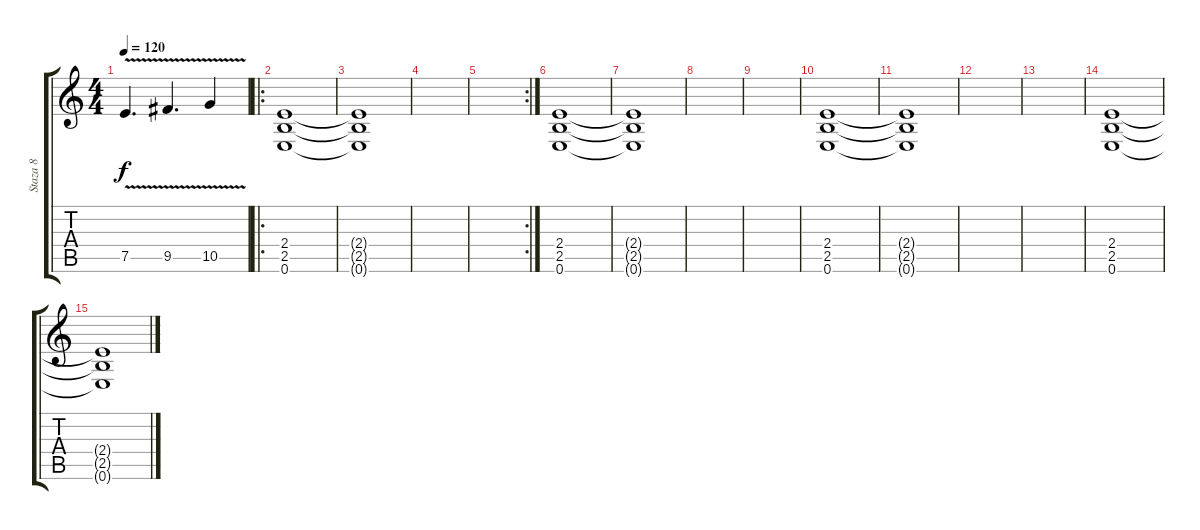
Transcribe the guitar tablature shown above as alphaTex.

\track ("Staza 8" "Staza 8") {instrument distortionguitar}
\staff {score tabs}
\tuning (E4 B3 G3 D3 A2 E2) {hide}
\ts (4 4)
\tempo 120
\clef g2
\ks c
7.5{v}.4{d dy f} 9.5{v}.4{d} 10.5{v}.4 |
\ro
(2.4 2.5 0.6).1 |
(2.4{t} 2.5{t} 0.6{t}).1 |
|
\rc 2
|
(2.4 2.5 0.6).1 |
(2.4{t} 2.5{t} 0.6{t}).1 |
|
|
(2.4 2.5 0.6).1 |
(2.4{t} 2.5{t} 0.6{t}).1 |
|
|
(2.4 2.5 0.6).1 |
(2.4{t} 2.5{t} 0.6{t}).1
